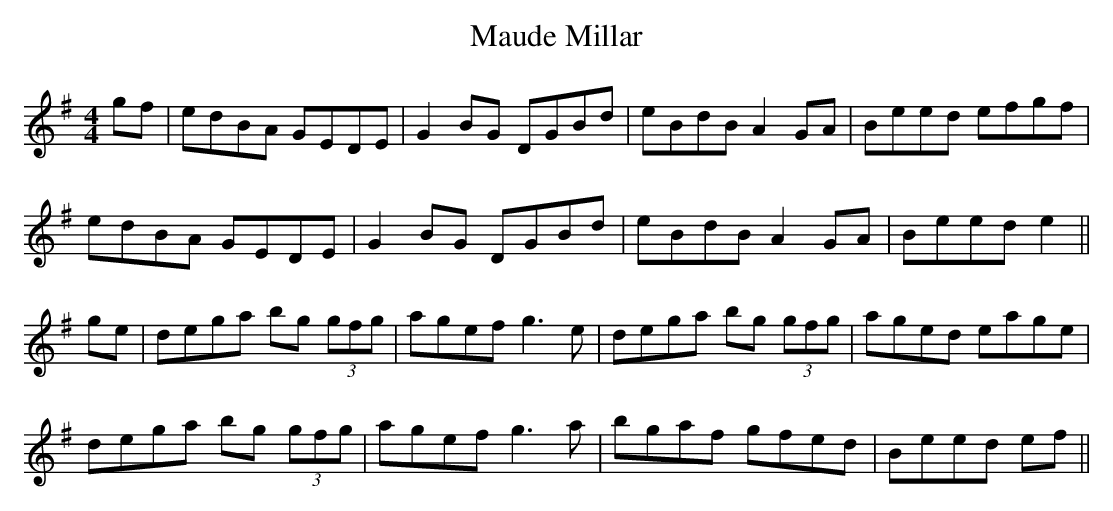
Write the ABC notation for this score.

X:1
T: Maude Millar
M: 4/4
L: 1/8
K: G
gf|edBA GEDE|G2BG DGBd|eBdB A2 GA|Beed efgf|
edBA GEDE|G2BG DGBd|eBdB A2GA|Beed e2 ||
ge|dega bg (3gfg|agef g3e|dega bg (3gfg|aged eage|
dega bg (3gfg|agef g3a|bgaf gfed|Beed ef ||
